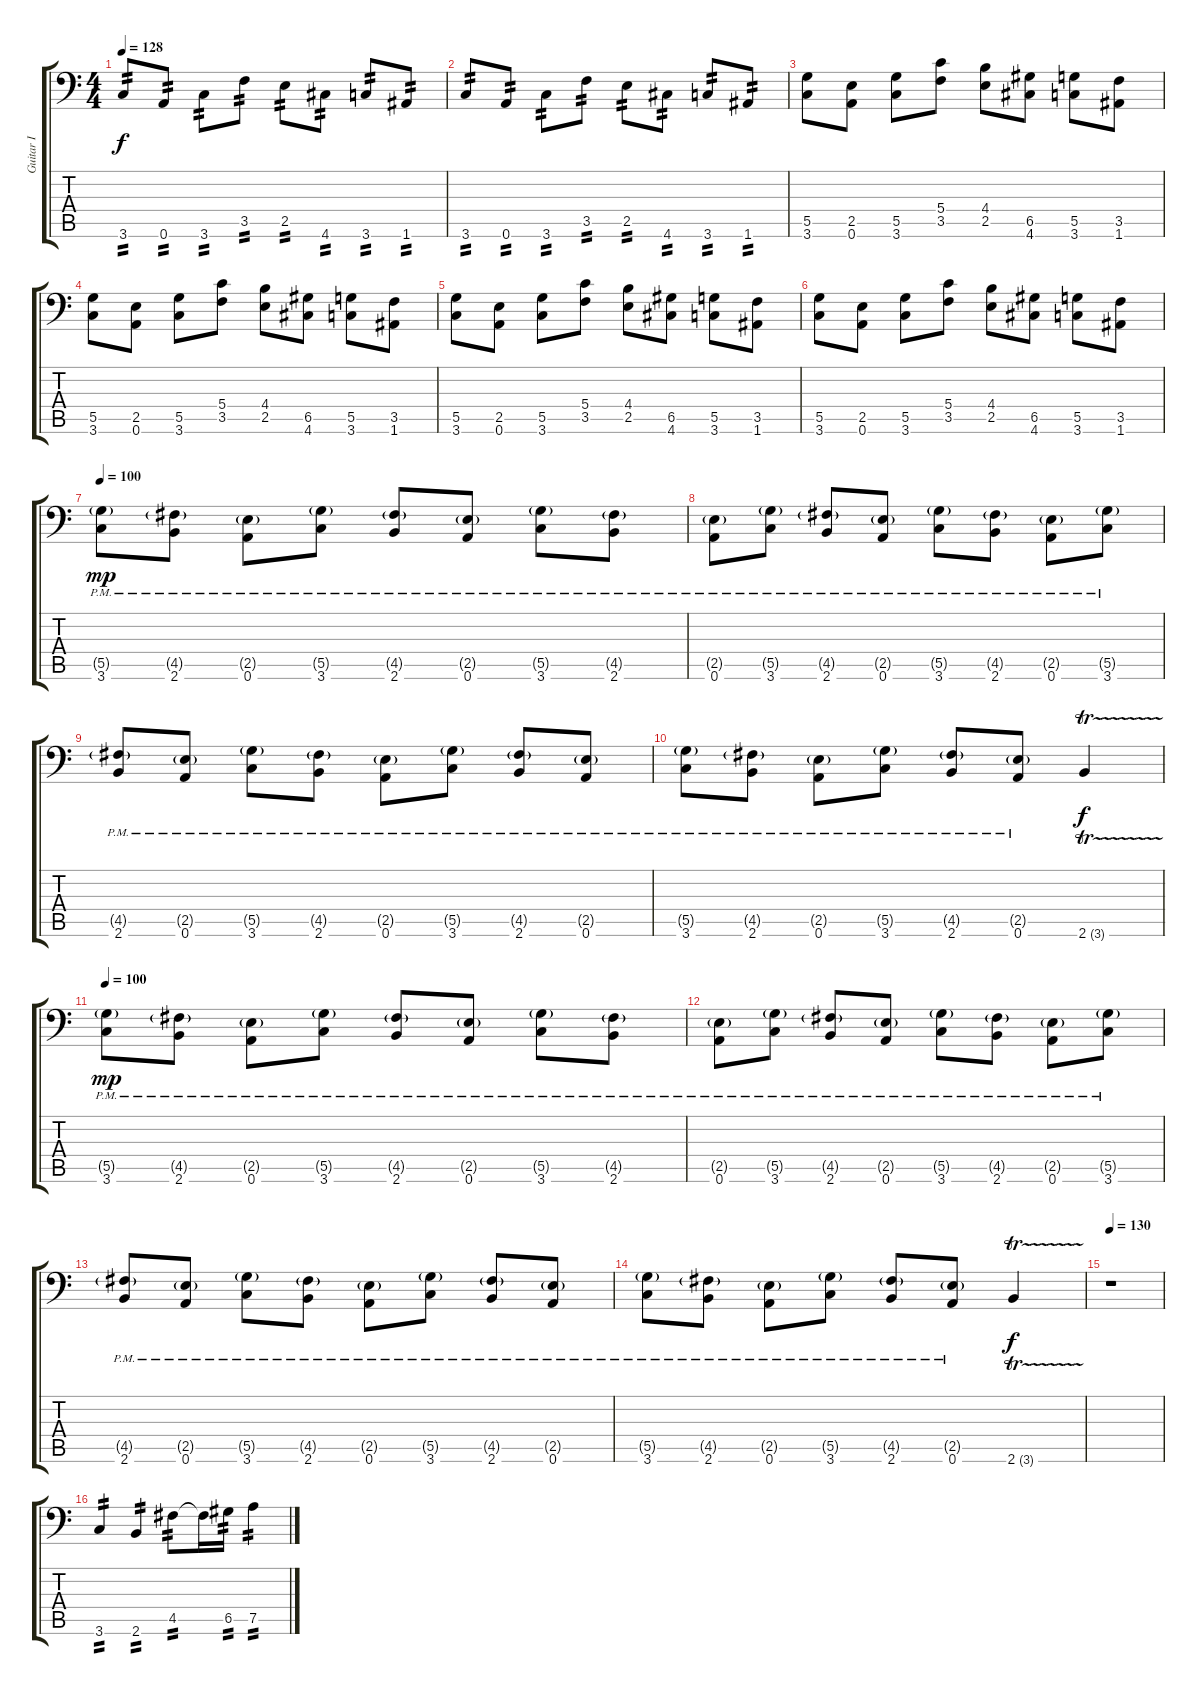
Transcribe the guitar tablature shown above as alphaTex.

\track ("Guitar I" "Guitar I") {instrument overdrivenguitar}
\staff {score tabs}
\tuning (A3 E3 C3 G2 D2 A1) {hide}
\ts (4 4)
\tempo 128
\clef f4
\ks c
3.6.8{tp 2 dy f} 0.6.8{tp 2} 3.6.8{tp 2} 3.5.8{tp 2} 2.5.8{tp 2} 4.6.8{tp 2} 3.6.8{tp 2} 1.6.8{tp 2} |
3.6.8{tp 2} 0.6.8{tp 2} 3.6.8{tp 2} 3.5.8{tp 2} 2.5.8{tp 2} 4.6.8{tp 2} 3.6.8{tp 2} 1.6.8{tp 2} |
(5.5 3.6).8 (2.5 0.6).8 (5.5 3.6).8 (5.4 3.5).8 (4.4 2.5).8 (6.5 4.6).8 (5.5 3.6).8 (3.5 1.6).8 |
(5.5 3.6).8 (2.5 0.6).8 (5.5 3.6).8 (5.4 3.5).8 (4.4 2.5).8 (6.5 4.6).8 (5.5 3.6).8 (3.5 1.6).8 |
(5.5 3.6).8 (2.5 0.6).8 (5.5 3.6).8 (5.4 3.5).8 (4.4 2.5).8 (6.5 4.6).8 (5.5 3.6).8 (3.5 1.6).8 |
(5.5 3.6).8 (2.5 0.6).8 (5.5 3.6).8 (5.4 3.5).8 (4.4 2.5).8 (6.5 4.6).8 (5.5 3.6).8 (3.5 1.6).8 |
\tempo 100
(5.5{g pm} 3.6{pm}).8{dy mp} (4.5{g pm} 2.6{pm}).8 (2.5{g pm} 0.6{pm}).8 (5.5{g pm} 3.6{pm}).8 (4.5{g pm} 2.6{pm}).8 (2.5{g pm} 0.6{pm}).8 (5.5{g pm} 3.6{pm}).8 (4.5{g pm} 2.6{pm}).8 |
(2.5{g pm} 0.6{pm}).8 (5.5{g pm} 3.6{pm}).8 (4.5{g pm} 2.6{pm}).8 (2.5{g pm} 0.6{pm}).8 (5.5{g pm} 3.6{pm}).8 (4.5{g pm} 2.6{pm}).8 (2.5{g pm} 0.6{pm}).8 (5.5{g pm} 3.6{pm}).8 |
(4.5{g pm} 2.6{pm}).8 (2.5{g pm} 0.6{pm}).8 (5.5{g pm} 3.6{pm}).8 (4.5{g pm} 2.6{pm}).8 (2.5{g pm} 0.6{pm}).8 (5.5{g pm} 3.6{pm}).8 (4.5{g pm} 2.6{pm}).8 (2.5{g pm} 0.6{pm}).8 |
(5.5{g pm} 3.6{pm}).8 (4.5{g pm} 2.6{pm}).8 (2.5{g pm} 0.6{pm}).8 (5.5{g pm} 3.6{pm}).8 (4.5{g pm} 2.6{pm}).8 (2.5{g pm} 0.6{pm}).8 2.6{tr (3 32)}.4{dy f} |
\tempo 100
(5.5{g pm} 3.6{pm}).8{dy mp} (4.5{g pm} 2.6{pm}).8 (2.5{g pm} 0.6{pm}).8 (5.5{g pm} 3.6{pm}).8 (4.5{g pm} 2.6{pm}).8 (2.5{g pm} 0.6{pm}).8 (5.5{g pm} 3.6{pm}).8 (4.5{g pm} 2.6{pm}).8 |
(2.5{g pm} 0.6{pm}).8 (5.5{g pm} 3.6{pm}).8 (4.5{g pm} 2.6{pm}).8 (2.5{g pm} 0.6{pm}).8 (5.5{g pm} 3.6{pm}).8 (4.5{g pm} 2.6{pm}).8 (2.5{g pm} 0.6{pm}).8 (5.5{g pm} 3.6{pm}).8 |
(4.5{g pm} 2.6{pm}).8 (2.5{g pm} 0.6{pm}).8 (5.5{g pm} 3.6{pm}).8 (4.5{g pm} 2.6{pm}).8 (2.5{g pm} 0.6{pm}).8 (5.5{g pm} 3.6{pm}).8 (4.5{g pm} 2.6{pm}).8 (2.5{g pm} 0.6{pm}).8 |
(5.5{g pm} 3.6{pm}).8 (4.5{g pm} 2.6{pm}).8 (2.5{g pm} 0.6{pm}).8 (5.5{g pm} 3.6{pm}).8 (4.5{g pm} 2.6{pm}).8 (2.5{g pm} 0.6{pm}).8 2.6{tr (3 32)}.4{dy f} |
\tempo 130
r.1 |
3.6.4{tp 2} 2.6.4{tp 2} 4.5.8{tp 2} 4.5{t}.16 6.5.16{tp 2} 7.5.4{tp 2}
